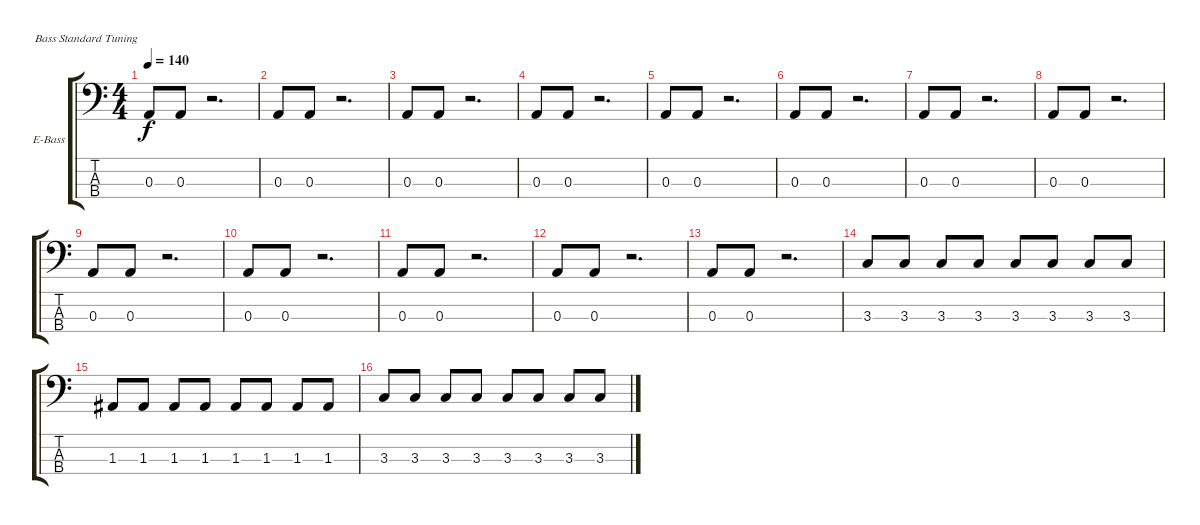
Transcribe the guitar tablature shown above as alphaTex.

\bracketExtendMode groupsimilarinstruments
\firstSystemTrackNameOrientation horizontal
\otherSystemsTrackNameOrientation horizontal
\track ("Бас - гитара" "E-Bass") {instrument electricbassfinger}
\staff {score tabs}
\tuning (G2 D2 A1 E1)
\ts (4 4)
\tempo 140
\clef f4
\ks c
0.3.8{dy f} 0.3.8 r.2{d} |
0.3.8 0.3.8 r.2{d} |
0.3.8 0.3.8 r.2{d} |
0.3.8 0.3.8 r.2{d} |
0.3.8 0.3.8 r.2{d} |
0.3.8 0.3.8 r.2{d} |
0.3.8 0.3.8 r.2{d} |
0.3.8 0.3.8 r.2{d} |
0.3.8 0.3.8 r.2{d} |
0.3.8 0.3.8 r.2{d} |
0.3.8 0.3.8 r.2{d} |
0.3.8 0.3.8 r.2{d} |
0.3.8 0.3.8 r.2{d} |
3.3.8 3.3.8 3.3.8 3.3.8 3.3.8 3.3.8 3.3.8 3.3.8 |
1.3.8 1.3.8 1.3.8 1.3.8 1.3.8 1.3.8 1.3.8 1.3.8 |
3.3.8 3.3.8 3.3.8 3.3.8 3.3.8 3.3.8 3.3.8 3.3.8
